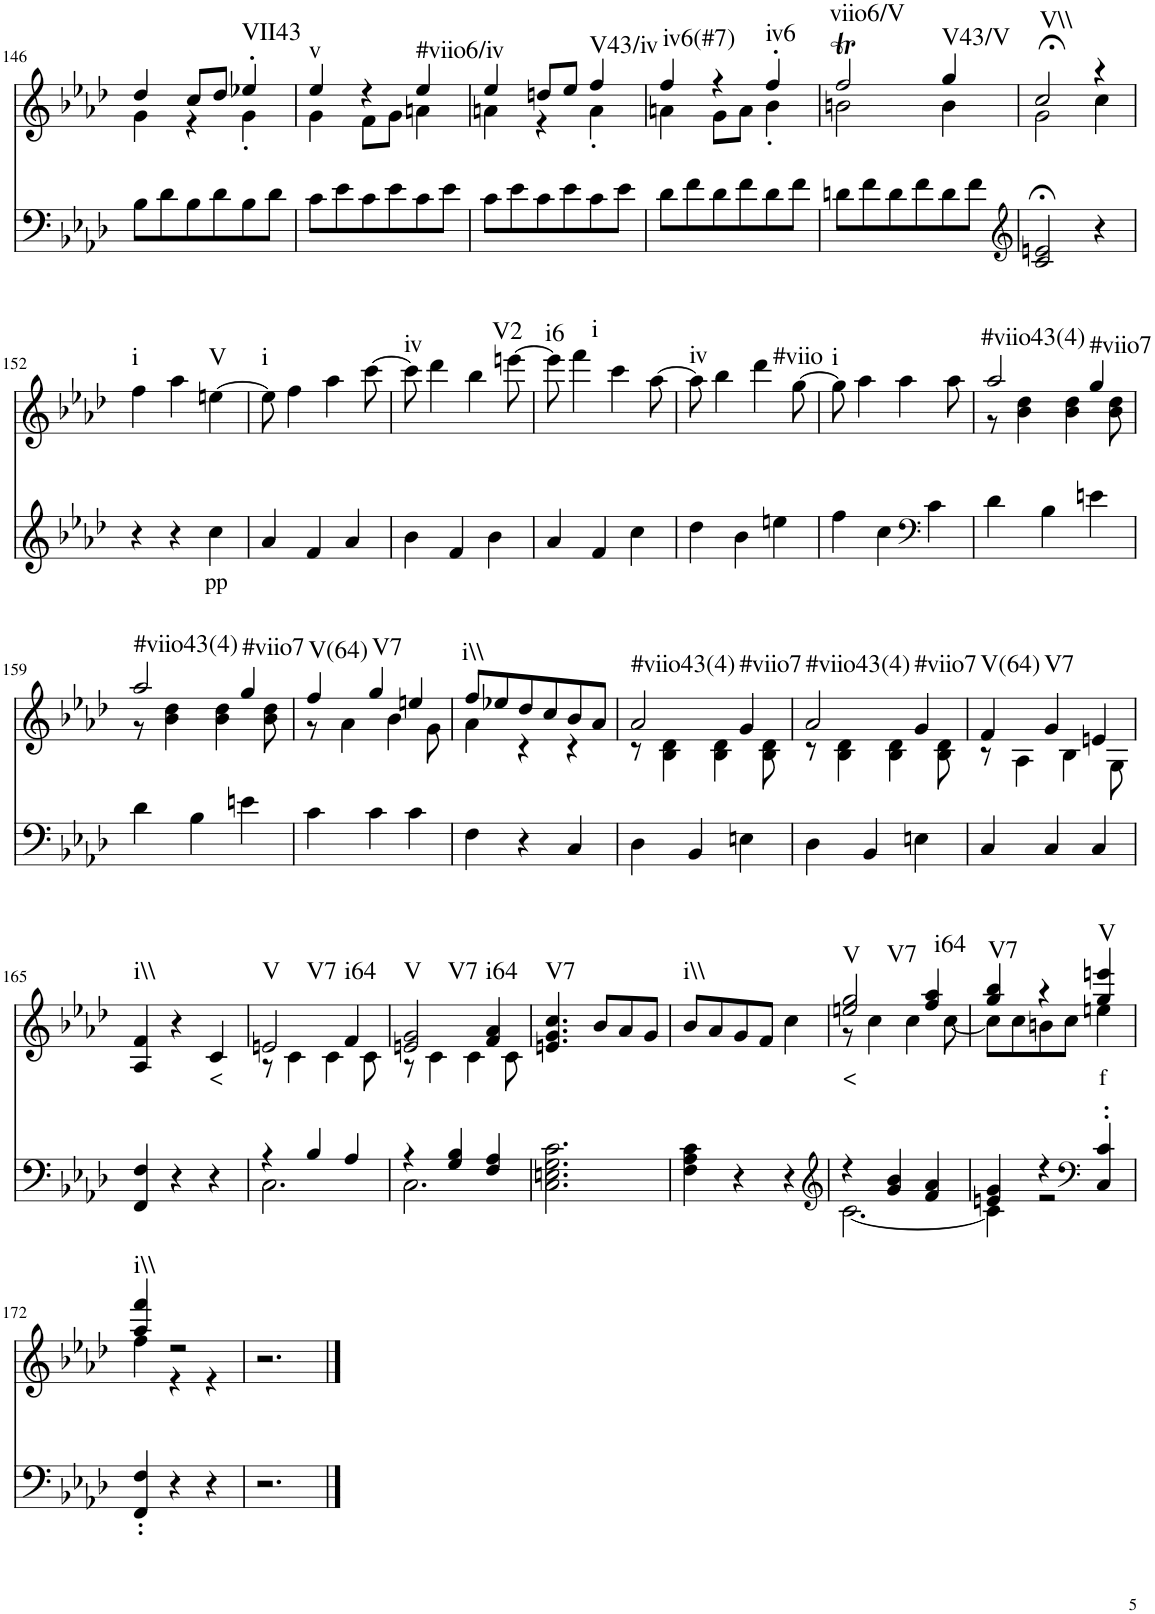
**kern	**text	**kern	**text	**harte
*part2	*part2	*part1	*part1	*part1
*staff2	*staff2	*staff1	*staff1	*
*I"piano	*	*I"piano	*	*
*I'Pno	*	*I'Pno	*	*
!!LO:PB:g=z
*clefF4	*	*clefG2	*	*
*k[b-e-a-d-]	*	*k[b-e-a-d-]	*	*
*M3/4	*	*M3/4	*	*
=146	=146	=146	=146	=146
*	*	*^	*	*
8B-\L	.	4dd-/	4g\	.	.
8d-\	.	.	.	.	.
8B-\	.	8cc/L	4r	.	.
8d-\	.	8dd-/J	.	.	.
!	!	!	!	!	!LO:H:kt=VII43
8B-\	.	4ee-X'/	4g'\	.	N
8d-\J	.	.	.	.	.
=147	=147	=147	=147	=147	=147
!	!	!	!	!	!LO:H:kt=v
8c\L	.	4ee-/	4g\	.	N
8e-\	.	.	.	.	.
8c\	.	4r	8f\L	.	.
8e-\	.	.	8g\J	.	.
!	!	!	!	!	!LO:H:kt=#viio6/iv
8c\	.	4ee-/	4an\	.	N
8e-\J	.	.	.	.	.
=148	=148	=148	=148	=148	=148
8c\L	.	4ee-/	4an\	.	.
8e-\	.	.	.	.	.
8c\	.	8ddn/L	4r	.	.
8e-\	.	8ee-/J	.	.	.
!	!	!	!	!	!LO:H:kt=V43/iv
8c\	.	4ff/	4a'\	.	N
8e-\J	.	.	.	.	.
=149	=149	=149	=149	=149	=149
!	!	!	!	!	!LO:H:kt=iv6(#7)
8d-\L	.	4ff/	4an\	.	N
8f\	.	.	.	.	.
8d-\	.	4r	8g\L	.	.
8f\	.	.	8a\J	.	.
!	!	!	!	!	!LO:H:kt=iv6
8d-\	.	4ff'/	4b-'\	.	N
8f\J	.	.	.	.	.
=150	=150	=150	=150	=150	=150
!	!	!	!	!	!LO:H:kt=viio6/V
8dn\L	.	2ffT/	2bn\	.	N
8f\	.	.	.	.	.
8d\	.	.	.	.	.
8f\	.	.	.	.	.
!	!	!	!	!	!LO:H:kt=V43/V
8d\	.	4gg/	4b\	.	N
8f\J	.	.	.	.	.
=151	=151	=151	=151	=151	=151
*clefG2	*	*	*	*	*
!	!	!	!	!	!LO:H:kt=V\\
2c/;< 2en/;<	.	2cc;</	2g\	.	N
4r	.	4r	4cc\	.	.
!!LO:LB:g=z
=152	=152	=152	=152	=152	=152
!	!	!	!	!	!LO:H:kt=i
*	*	*v	*v	*	*
4r	.	4ff\	.	N
4r	.	4aa-\	.	.
!	!LO:LY:b	!	!	!LO:H:kt=V
4cc\	pp	[4een\	.	N
=153	=153	=153	=153	=153
!	!	!	!	!LO:H:kt=i
4a-/	.	8ee\]	.	N
.	.	4ff\	.	.
4f/	.	.	.	.
.	.	4aa-\	.	.
4a-/	.	.	.	.
.	.	[8ccc\	.	.
=154	=154	=154	=154	=154
!	!	!	!	!LO:H:kt=iv
4b-\	.	8ccc\]	.	N
.	.	4ddd-\	.	.
4f/	.	.	.	.
!	!	!	!	!LO:H:kt=V2
.	.	4bb-\	.	N
4b-\	.	.	.	.
.	.	[8eeen\	.	.
=155	=155	=155	=155	=155
!	!	!	!	!LO:H:kt=i6
4a-/	.	8eee\]	.	N
!	!	!	!	!LO:H:kt=i
.	.	4fff\	.	N
4f/	.	.	.	.
.	.	4ccc\	.	.
4cc\	.	.	.	.
.	.	[8aa-\	.	.
=156	=156	=156	=156	=156
!	!	!	!	!LO:H:kt=iv
4dd-\	.	8aa-\]	.	N
.	.	4bb-\	.	.
4b-\	.	.	.	.
!	!	!	!	!LO:H:kt=#viio
.	.	4ddd-\	.	N
4een\	.	.	.	.
.	.	[8gg\	.	.
=157	=157	=157	=157	=157
!	!	!	!	!LO:H:kt=i
4ff\	.	8gg\]	.	N
.	.	4aa-\	.	.
4cc\	.	.	.	.
.	.	4aa-\	.	.
*clefF4	*	*	*	*
4c\	.	.	.	.
.	.	8aa-\	.	.
=158	=158	=158	=158	=158
*	*	*^	*	*
!	!	!	!	!	!LO:H:kt=#viio43(4)
4d-\	.	2aa-/	8r	.	N
.	.	.	4b-\ 4dd-\	.	.
4B-\	.	.	.	.	.
.	.	.	4b-\ 4dd-\	.	.
!	!	!	!	!	!LO:H:kt=#viio7
4en\	.	4gg/	.	.	N
.	.	.	8b-\ 8dd-\	.	.
!!LO:LB:g=z	!!
=159	=159	=159	=159	=159	=159
!	!	!	!	!	!LO:H:kt=#viio43(4)
4d-\	.	2aa-/	8r	.	N
.	.	.	4b-\ 4dd-\	.	.
4B-\	.	.	.	.	.
.	.	.	4b-\ 4dd-\	.	.
!	!	!	!	!	!LO:H:kt=#viio7
4en\	.	4gg/	.	.	N
.	.	.	8b-\ 8dd-\	.	.
=160	=160	=160	=160	=160	=160
!	!	!	!	!	!LO:H:kt=V(64)
4c\	.	4ff/	8r	.	N
.	.	.	4a-\	.	.
!	!	!	!	!	!LO:H:kt=V7
4c\	.	4gg/	.	.	N
.	.	.	4b-\	.	.
4c\	.	4een/	.	.	.
.	.	.	8g\	.	.
=161	=161	=161	=161	=161	=161
!	!	!	!	!	!LO:H:kt=i\\
4F\	.	8ff/L	4a-\	.	N
.	.	8ee-X/	.	.	.
4r	.	8dd-/	4r	.	.
.	.	8cc/	.	.	.
4C/	.	8b-/	4r	.	.
.	.	8a-/J	.	.	.
=162	=162	=162	=162	=162	=162
!	!	!	!	!	!LO:H:kt=#viio43(4)
4D-\	.	2a-/	8r	.	N
.	.	.	4B-\ 4d-\	.	.
4BB-/	.	.	.	.	.
.	.	.	4B-\ 4d-\	.	.
!	!	!	!	!	!LO:H:kt=#viio7
4En\	.	4g/	.	.	N
.	.	.	8B-\ 8d-\	.	.
=163	=163	=163	=163	=163	=163
!	!	!	!	!	!LO:H:kt=#viio43(4)
4D-\	.	2a-/	8r	.	N
.	.	.	4B-\ 4d-\	.	.
4BB-/	.	.	.	.	.
.	.	.	4B-\ 4d-\	.	.
!	!	!	!	!	!LO:H:kt=#viio7
4En\	.	4g/	.	.	N
.	.	.	8B-\ 8d-\	.	.
=164	=164	=164	=164	=164	=164
!	!	!	!	!	!LO:H:kt=V(64)
4C/	.	4f/	8r	.	N
.	.	.	4A-\	.	.
!	!	!	!	!	!LO:H:kt=V7
4C/	.	4g/	.	.	N
.	.	.	4B-\	.	.
4C/	.	4en/	.	.	.
.	.	.	8G\	.	.
!!LO:LB:g=z
=165	=165	=165	=165	=165	=165
!	!	!	!	!	!LO:H:kt=i\\
*	*	*v	*v	*	*
4FF/ 4F/	.	4A-/ 4f/	.	N
4r	.	4r	.	.
!	!	!	!LO:LY:b	!
4r	.	4c/	<	.
=166	=166	=166	=166	=166
*^	*	*^	*	*
!	!	!	!	!	!	!LO:H:n=1:kt=V
!	!	!	!	!	!	!LO:H:n=2:kt=V7
4r	2.C\	.	2en/	8r	.	N N
.	.	.	.	4c\	.	.
4B-/	.	.	.	.	.	.
.	.	.	.	4c\	.	.
!	!	!	!	!	!	!LO:H:kt=i64
4A-/	.	.	4f/	.	.	N
.	.	.	.	8c\	.	.
=167	=167	=167	=167	=167	=167	=167
!	!	!	!	!	!	!LO:H:n=1:kt=V
!	!	!	!	!	!	!LO:H:n=2:kt=V7
4r	2.C\	.	2en/ 2g/	8r	.	N N
.	.	.	.	4c\	.	.
4G/ 4B-/	.	.	.	.	.	.
.	.	.	.	4c\	.	.
!	!	!	!	!	!	!LO:H:kt=i64
4F/ 4A-/	.	.	4f/ 4a-/	.	.	N
.	.	.	.	8c\	.	.
*v	*v	*	*	*	*	*
=168	=168	=168	=168	=168	=168
!	!	!	!	!	!LO:H:kt=V7
*	*	*v	*v	*	*
2.C\ 2.En\ 2.G\ 2.c\	.	4.en/ 4.g/ 4.cc/	.	N
.	.	8b-/L	.	.
.	.	8a-/	.	.
.	.	8g/J	.	.
=169	=169	=169	=169	=169
!	!	!	!	!LO:H:kt=i\\
4F\ 4A-\ 4c\	.	8b-/L	.	N
.	.	8a-/	.	.
4r	.	8g/	.	.
.	.	8f/J	.	.
4r	.	4cc\	.	.
=170	=170	=170	=170	=170
*clefG2	*	*	*	*
*^	*	*^	*	*
!	!	!	!	!	!LO:LY:b	!LO:H:n=1:kt=V
!	!	!	!	!	!	!LO:H:n=2:kt=V7
4r	[2.c\	.	2een/ 2gg/	8r	<	N N
.	.	.	.	4cc\	.	.
4g/ 4b-/	.	.	.	.	.	.
.	.	.	.	4cc\	.	.
!	!	!	!	!	!	!LO:H:kt=i64
4f/ 4a-/	.	.	4ff/ 4aa-/	.	.	N
.	.	.	.	[8cc\	.	.
=171	=171	=171	=171	=171	=171	=171
!	!	!	!	!	!	!LO:H:kt=V7
4en/ 4g/	4c\]	.	4gg/ 4bb-/	8cc\L]	.	N
.	.	.	.	8cc\	.	.
4r	2r	.	4r	8bn\	.	.
.	.	.	.	8cc\J	.	.
*clefF4	*	*	*	*	*	*
!	!	!	!	!	!LO:LY:b	!LO:H:kt=V
4C/' 4c/'	.	.	4gg/ 4eeen/	4een\	f	N
*v	*v	*	*	*	*	*
!!LO:LB:g=z	!!
=172	=172	=172	=172	=172	=172
!	!	!	!	!	!LO:H:kt=i\\
4FF/' 4F/'	.	4aa-/ 4fff/	4ff\	.	N
4r	.	2r	4r	.	.
4r	.	.	4r	.	.
*	*	*v	*v	*	*
=173	=173	=173	=173	=173
2.r	.	2.r	.	.
==	==	==	==	==
*-	*-	*-	*-	*-
